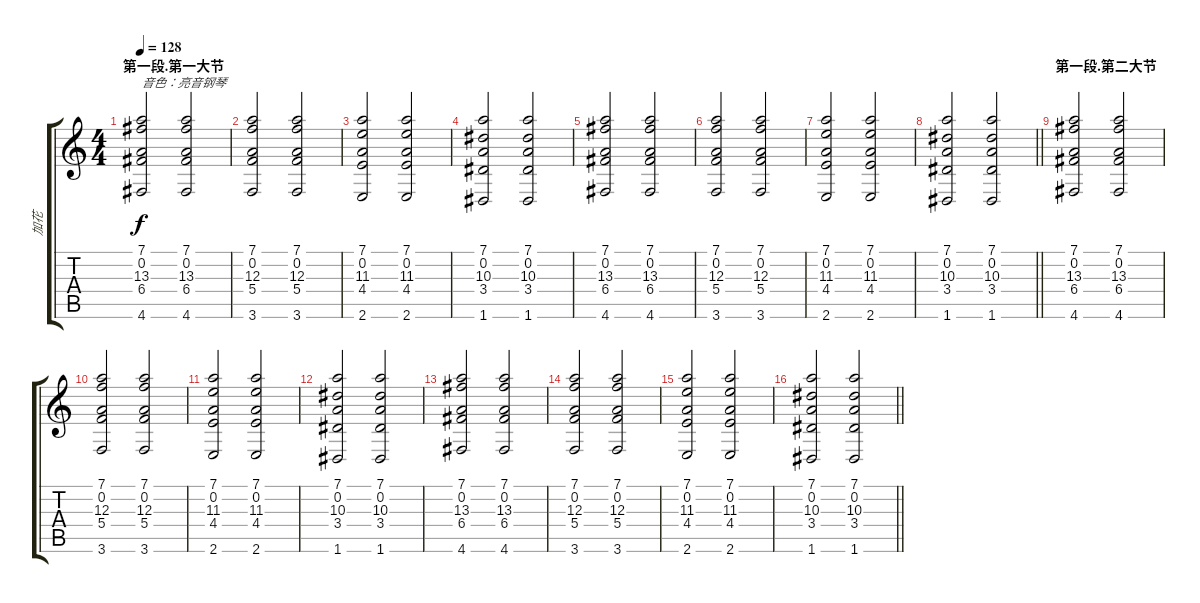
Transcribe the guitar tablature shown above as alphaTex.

\track ("加花" "加花") {instrument acousticguitarsteel}
\staff {score tabs}
\tuning (D4 A3 F3 C3 G2 D2) {hide}
\ts (4 4)
\section ("" "第一段.第一大节")
\tempo 128
\clef g2
\ks c
(7.1 0.2 13.3 6.4 4.6).2{txt "音色：亮音钢琴" dy f instrument brightacousticpiano} (7.1 0.2 13.3 6.4 4.6).2 |
(7.1 0.2 12.3 5.4 3.6).2 (7.1 0.2 12.3 5.4 3.6).2 |
(7.1 0.2 11.3 4.4 2.6).2 (7.1 0.2 11.3 4.4 2.6).2 |
(7.1 0.2 10.3 3.4 1.6).2 (7.1 0.2 10.3 3.4 1.6).2 |
(7.1 0.2 13.3 6.4 4.6).2 (7.1 0.2 13.3 6.4 4.6).2 |
(7.1 0.2 12.3 5.4 3.6).2 (7.1 0.2 12.3 5.4 3.6).2 |
(7.1 0.2 11.3 4.4 2.6).2 (7.1 0.2 11.3 4.4 2.6).2 |
\barLineRight lightlight
(7.1 0.2 10.3 3.4 1.6).2 (7.1 0.2 10.3 3.4 1.6).2 |
\section ("" "第一段.第二大节")
(7.1 0.2 13.3 6.4 4.6).2 (7.1 0.2 13.3 6.4 4.6).2 |
(7.1 0.2 12.3 5.4 3.6).2 (7.1 0.2 12.3 5.4 3.6).2 |
(7.1 0.2 11.3 4.4 2.6).2 (7.1 0.2 11.3 4.4 2.6).2 |
(7.1 0.2 10.3 3.4 1.6).2 (7.1 0.2 10.3 3.4 1.6).2 |
(7.1 0.2 13.3 6.4 4.6).2 (7.1 0.2 13.3 6.4 4.6).2 |
(7.1 0.2 12.3 5.4 3.6).2 (7.1 0.2 12.3 5.4 3.6).2 |
(7.1 0.2 11.3 4.4 2.6).2 (7.1 0.2 11.3 4.4 2.6).2 |
\barLineRight lightlight
(7.1 0.2 10.3 3.4 1.6).2 (7.1 0.2 10.3 3.4 1.6).2
